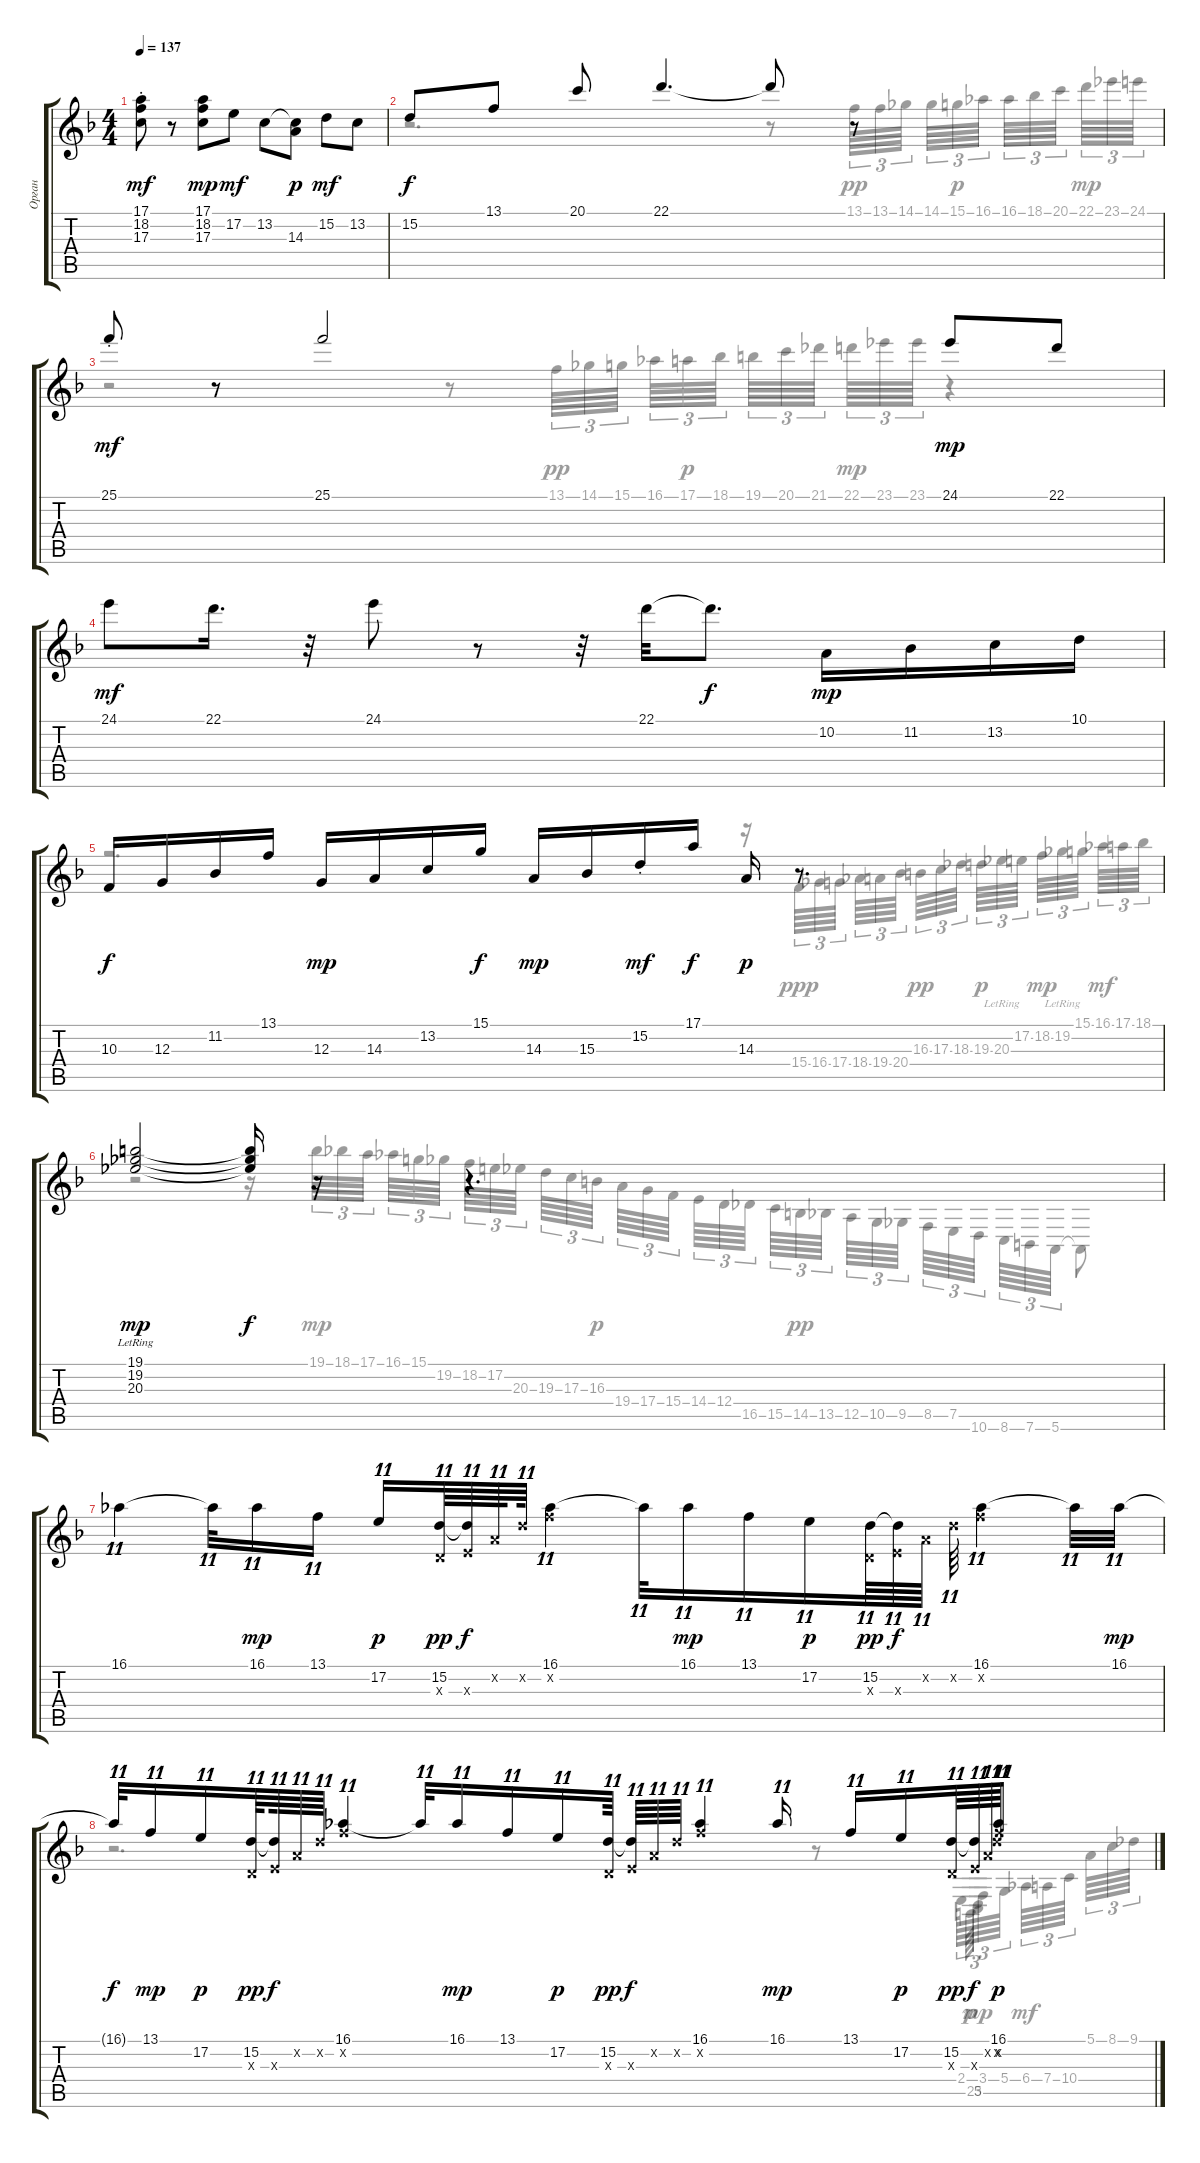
\track ("Орган" "Орган") {instrument drawbarorgan}
\staff {score tabs}
\tuning (E4 B3 G3 D3 A2 E2) {hide}
\voice
\ts (4 4)
\tempo 137
\clef g2
\ks dminor
(17.1{st} 18.2{st} 17.3{st}).8{dy mf} r.8 (17.1 18.2 17.3).8{dy mp} 17.2.8{dy mf} 13.2.8 (13.2{t} 14.3).8{dy p} 15.2.8{dy mf} 13.2.8 |
15.2.8{dy f} 13.1.8 20.1.8 22.1.4{d} 22.1{t}.8 r.8 |
25.1{st}.8{dy mf} r.8 25.1.2 24.1.8{dy mp} 22.1.8 |
24.1.8{dy mf} 22.1.16{d} r.32 24.1.8 r.8 r.32 22.1.32 22.1{t}.8{d dy f} 10.2.16{dy mp} 11.2.16 13.2.16 10.1.16 |
10.3.16{dy f} 12.3.16 11.2.16 13.1.16 12.3.16{dy mp} 14.3.16 13.2.16 15.1.16{dy f} 14.3.16{dy mp} 15.3.16 15.2{st}.16{dy mf} 17.1.16{dy f} 14.3.16{dy p} r.8{d} |
(19.1 19.2{lr} 20.3{lr}).2{dy mp} (19.1{t} 19.2{t} 20.3{t}).16{dy f} r.16 r.4{d} |
16.1.4{tu (11 8)} 16.1{t}.32{tu (11 8)} 16.1.16{tu (11 8) dy mp} 13.1.16{tu (11 8)} 17.2.16{tu (11 8) dy p} (15.2 7.3{x}).64{tu (11 8) dy pp} (15.2{t} 9.3{x}).64{tu (11 8) dy f} 10.2{x}.64{tu (11 8) beam splitsecondary} 15.2{x}.64{tu (11 8)} (16.1 18.2{x}).4{tu (11 8)} 16.1{t}.32{tu (11 8)} 16.1.16{tu (11 8) dy mp} 13.1.16{tu (11 8)} 17.2.16{tu (11 8) dy p} (15.2 7.3{x}).64{tu (11 8) dy pp} (15.2{t} 9.3{x}).64{tu (11 8) dy f} 10.2{x}.64{tu (11 8)} 15.2{x}.64{tu (11 8)} (16.1 18.2{x}).4{tu (11 8)} 16.1{t}.32{tu (11 8)} 16.1.32{tu (11 8) dy mp} |
16.1{t}.32{tu (11 8) dy f} 13.1.16{tu (11 8) dy mp} 17.2.16{tu (11 8) dy p} (15.2 7.3{x}).64{tu (11 8) dy pp beam splitsecondary} (15.2{t} 9.3{x}).64{tu (11 8) dy f} 10.2{x}.64{tu (11 8)} 15.2{x}.64{tu (11 8)} (16.1 18.2{x}).4{tu (11 8)} 16.1{t}.32{tu (11 8)} 16.1.16{tu (11 8) dy mp} 13.1.16{tu (11 8)} 17.2.16{tu (11 8) dy p} (15.2 7.3{x}).64{tu (11 8) dy pp} (15.2{t} 9.3{x}).64{tu (11 8) dy f} 10.2{x}.64{tu (11 8)} 15.2{x}.64{tu (11 8)} (16.1 18.2{x}).4{tu (11 8)} 16.1.16{tu (11 8) dy mp} 13.1.16{tu (11 8)} 17.2.16{tu (11 8) dy p} (15.2 7.3{x}).64{tu (11 8) dy pp} (15.2{t} 9.3{x}).64{tu (11 8) dy f} 10.2{x}.64{tu (11 8)} 15.2{x}.64{tu (11 8)} (16.1 18.2{x}).8{tu (11 8) dy p}
\voice
\clef g2
\ottava regular
\simile none
\ks dminor
|
r.2{d} r.8 13.1.64{tu (3 2) dy pp} 13.1.64{tu (3 2)} 14.1.64{tu (3 2) beam splitsecondary} 14.1.64{tu (3 2)} 15.1.64{tu (3 2) dy p} 16.1.64{tu (3 2) beam splitsecondary} 16.1.64{tu (3 2)} 18.1.64{tu (3 2)} 20.1.64{tu (3 2) beam splitsecondary} 22.1.64{tu (3 2) dy mp} 23.1.64{tu (3 2)} 24.1.64{tu (3 2)} |
r.2 r.8 13.1.64{tu (3 2) dy pp} 14.1.64{tu (3 2)} 15.1.64{tu (3 2) beam splitsecondary} 16.1.64{tu (3 2)} 17.1.64{tu (3 2) dy p} 18.1.64{tu (3 2) beam splitsecondary} 19.1.64{tu (3 2)} 20.1.64{tu (3 2)} 21.1.64{tu (3 2) beam splitsecondary} 22.1.64{tu (3 2) dy mp} 23.1.64{tu (3 2)} 23.1.64{tu (3 2)} r.4 |
|
r.2{d} r.16 15.4.64{tu (3 2) dy ppp} 16.4.64{tu (3 2)} 17.4.64{tu (3 2) beam splitsecondary} 18.4.64{tu (3 2)} 19.4.64{tu (3 2)} 20.4.64{tu (3 2) beam splitsecondary} 16.3.64{tu (3 2) dy pp} 17.3.64{tu (3 2)} 18.3.64{tu (3 2) beam splitsecondary} 19.3.64{tu (3 2) dy p} 20.3{lr}.64{tu (3 2)} 17.2.64{tu (3 2) beam splitsecondary} 18.2.64{tu (3 2) dy mp} 19.2{lr}.64{tu (3 2)} 15.1.64{tu (3 2) beam splitsecondary} 16.1.64{tu (3 2) dy mf} 17.1.64{tu (3 2)} 18.1.64{tu (3 2)} |
r.2 r.16 19.1.64{tu (3 2) dy mp} 18.1.64{tu (3 2)} 17.1.64{tu (3 2) beam splitsecondary} 16.1.64{tu (3 2)} 15.1.64{tu (3 2)} 19.2.64{tu (3 2) beam splitsecondary} 18.2.64{tu (3 2)} 17.2.64{tu (3 2)} 20.3.64{tu (3 2) beam splitsecondary} 19.3.64{tu (3 2)} 17.3.64{tu (3 2)} 16.3.64{tu (3 2) dy p beam splitsecondary} 19.4.64{tu (3 2)} 17.4.64{tu (3 2)} 15.4.64{tu (3 2) beam splitsecondary} 14.4.64{tu (3 2)} 12.4.64{tu (3 2)} 16.5.64{tu (3 2)} 15.5.64{tu (3 2)} 14.5.64{tu (3 2) dy pp} 13.5.64{tu (3 2) beam splitsecondary} 12.5.64{tu (3 2)} 10.5.64{tu (3 2)} 9.5.64{tu (3 2) beam splitsecondary} 8.5.64{tu (3 2)} 7.5.64{tu (3 2)} 10.6.64{tu (3 2) beam splitsecondary} 8.6.64{tu (3 2)} 7.6.64{tu (3 2)} 5.6.64{tu (3 2)} 5.6{t}.8 |
|
r.2{d} r.8 2.5.64{tu (3 2) dy p} 3.5.64{tu (3 2)} 5.5.64{tu (3 2) dy mp beam splitsecondary} 2.4.64{tu (3 2)} 3.4.64{tu (3 2)} 5.4.64{tu (3 2) beam splitsecondary} 6.4.64{tu (3 2) dy mf} 7.4.64{tu (3 2)} 10.4.64{tu (3 2) beam splitsecondary} 5.1.64{tu (3 2)} 8.1.64{tu (3 2)} 9.1.64{tu (3 2)}
